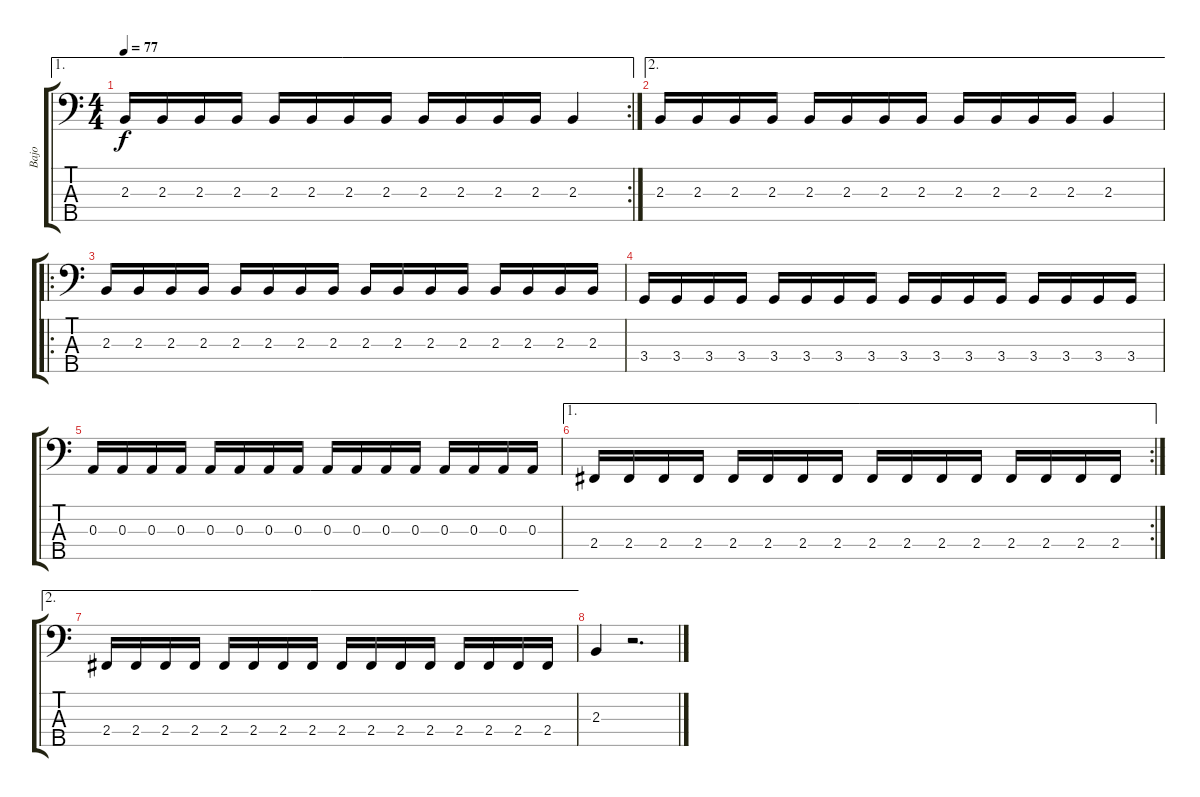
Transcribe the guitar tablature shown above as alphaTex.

\track ("Bajo" "Bajo") {instrument electricbasspick}
\staff {score tabs}
\tuning (G2 D2 A1 E1 B0) {hide}
\ae 1
\rc 2
\ts (4 4)
\tempo 77
\clef f4
\ks c
2.3.16{dy f} 2.3.16 2.3.16 2.3.16 2.3.16 2.3.16 2.3.16 2.3.16 2.3.16 2.3.16 2.3.16 2.3.16 2.3.4 |
\ae 2
2.3.16 2.3.16 2.3.16 2.3.16 2.3.16 2.3.16 2.3.16 2.3.16 2.3.16 2.3.16 2.3.16 2.3.16 2.3.4 |
\ro
2.3.16 2.3.16 2.3.16 2.3.16 2.3.16 2.3.16 2.3.16 2.3.16 2.3.16 2.3.16 2.3.16 2.3.16 2.3.16 2.3.16 2.3.16 2.3.16 |
3.4.16 3.4.16 3.4.16 3.4.16 3.4.16 3.4.16 3.4.16 3.4.16 3.4.16 3.4.16 3.4.16 3.4.16 3.4.16 3.4.16 3.4.16 3.4.16 |
0.3.16 0.3.16 0.3.16 0.3.16 0.3.16 0.3.16 0.3.16 0.3.16 0.3.16 0.3.16 0.3.16 0.3.16 0.3.16 0.3.16 0.3.16 0.3.16 |
\ae 1
\rc 2
2.4.16 2.4.16 2.4.16 2.4.16 2.4.16 2.4.16 2.4.16 2.4.16 2.4.16 2.4.16 2.4.16 2.4.16 2.4.16 2.4.16 2.4.16 2.4.16 |
\ae 2
2.4.16 2.4.16 2.4.16 2.4.16 2.4.16 2.4.16 2.4.16 2.4.16 2.4.16 2.4.16 2.4.16 2.4.16 2.4.16 2.4.16 2.4.16 2.4.16 |
2.3.4 r.2{d}
